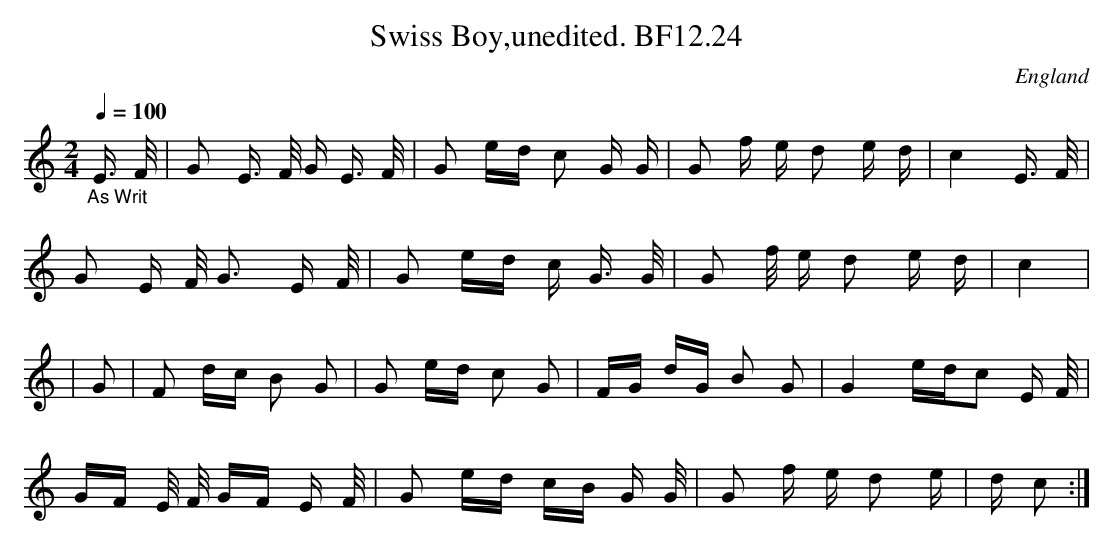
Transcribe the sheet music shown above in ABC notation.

X:1
T:Swiss Boy,unedited. BF12.24
M:2/4
L:1/16
Q:1/4=100
O:England
notC:In T.Browne's hand
K:C major
"_As Writ"E> F|G2 E> F G E> F|G2 ed c2 G G|G2 f e d2 e d|c4E> F|!
G2 E F/2 G3 E F/2|G2 ed c G> G|G2 f/2 e d2 e d|c4|!
|G2|F2 dc B2 G2|G2 ed c2 G2|FG dG B2 G2|G4 edc2 E F/2|!
GF E/2 F/2 GF E F/2|G2 ed cB G G/2|G2 f e d2 e|d c2:|
